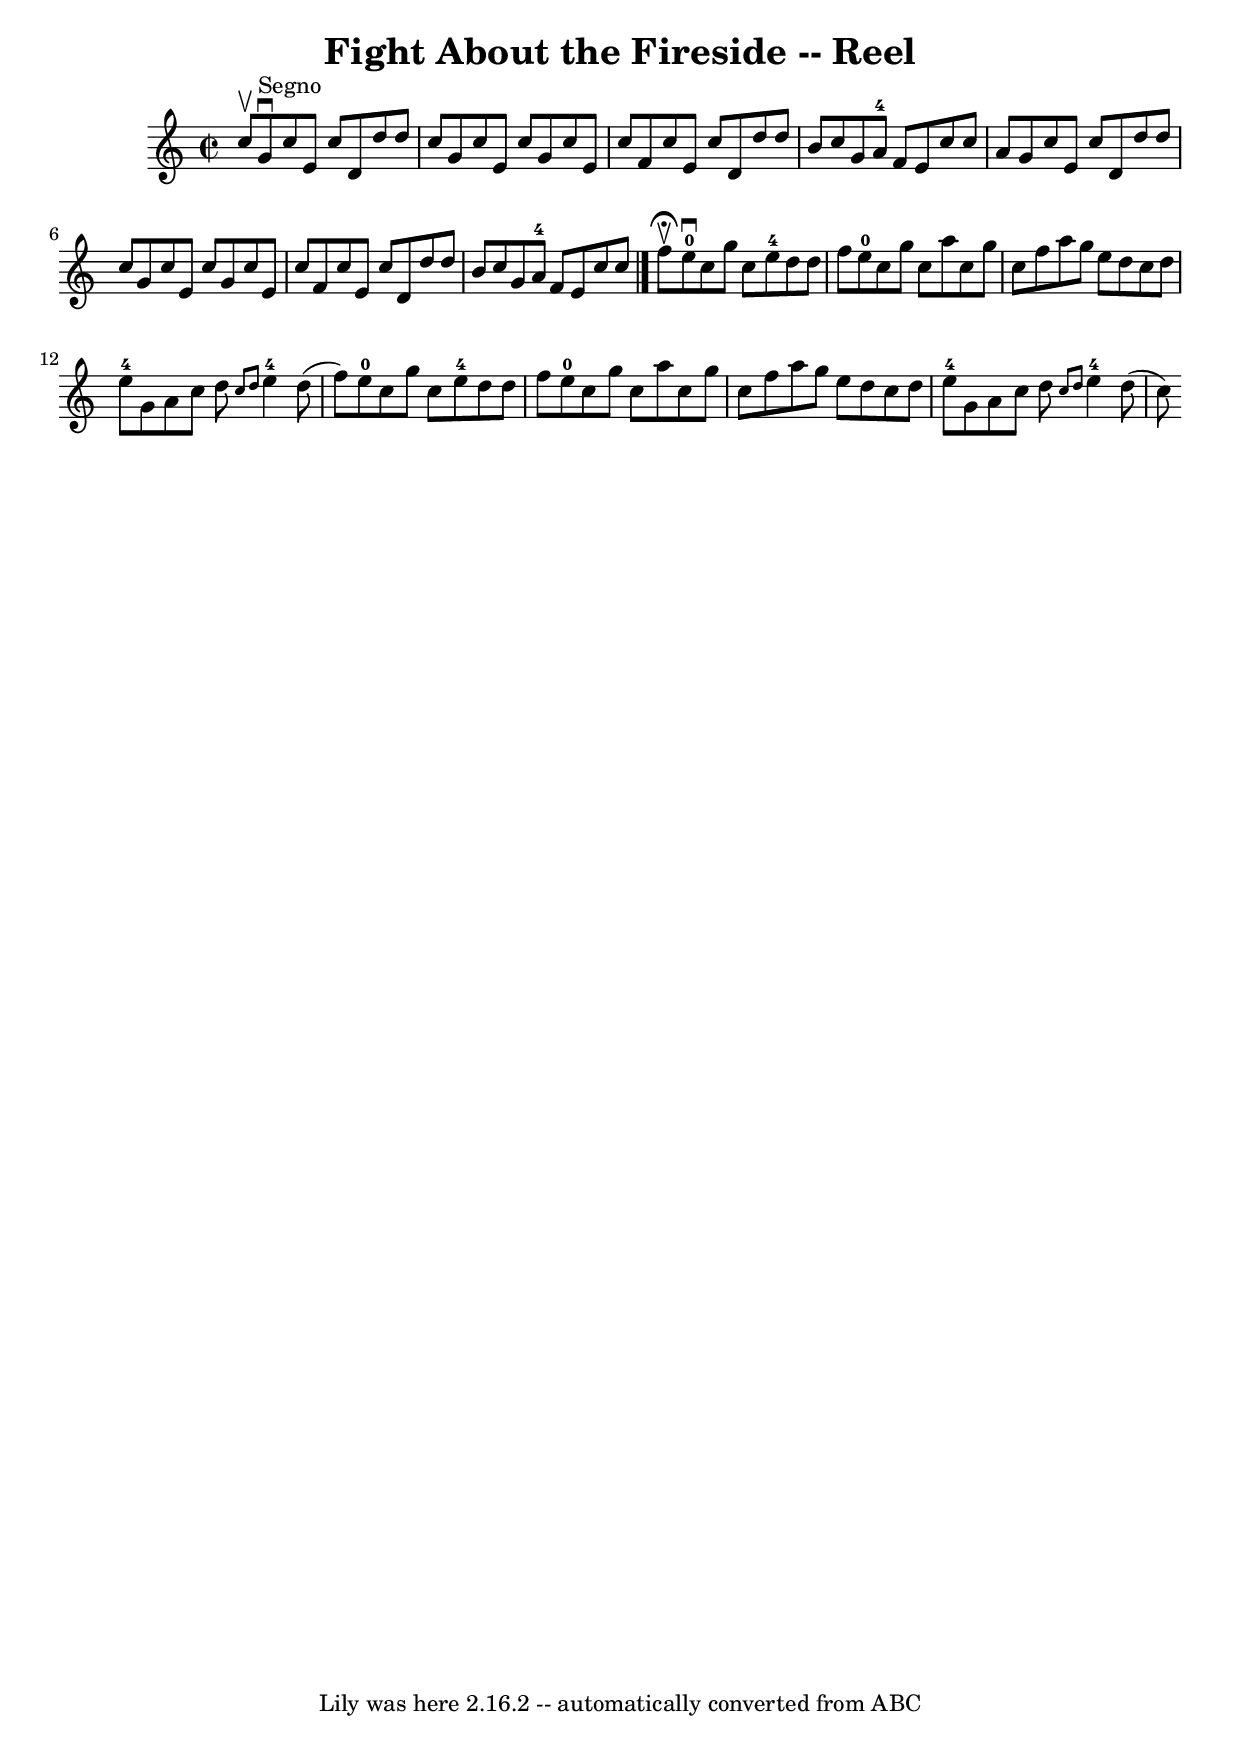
\version "2.16.2"
\include "Mammoth.ily"
\header {
  %% book = "Ryan's Mammoth Collection"
 crossRefNumber = "1"
 footnotes = "\\\\358"
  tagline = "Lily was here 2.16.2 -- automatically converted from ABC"
  title = "Fight About the Fireside -- Reel"

}
voicedefault =  {


  \override Staff.TimeSignature #'style = #'C
  \time 2/2 
  \key c \major c''8^\upbow    |
 g'8^"Segno"^\downbow c''8 e'8 c''8 d'8 d''8 d''8 c''8     |
 g'8 c''8 e'8 c''8 g'8 c''8 e'8 c''8     |
 f'8 c''8 e'8 c''8 d'8 d''8 d''8 b'8     |
 c''8 g'8 a'8-4 f'8 e'8 c''8 c''8 a'8     |
 g'8 c''8 e'8 c''8 d'8 d''8 d''8 c''8     |
 g'8 c''8 e'8 c''8 g'8 c''8 e'8 c''8     |
 f'8 c''8 e'8 c''8 d'8 d''8 d''8 b'8     |
 c''8 g'8 a'8-4 f'8 e'8 c''8 c''8       \bar "|." f''8^\fermata^\upbow  |
 e''8-0^\downbow c''8 g''8 c''8 e''8-4 d''8 d''8 f''8     |
 e''8-0 c''8 g''8 c''8 a''8 c''8 g''8 c''8     |
 f''8 a''8 g''8 e''8 d''8 c''8 d''8 e''8-4    |
 g'8    
 a'8 c''8 d''8  \grace { c''8 d''8   			} e''4-4 d''8 (f''8)    |
 e''8-0 c''8 g''8 c''8 e''8-4 d''8 d''8 f''8     |
 e''8-0 c''8 g''8 c''8 a''8 c''8 g''8 c''8     |
 f''8 a''8 g''8 e''8 d''8 c''8 d''8 e''8-4    |
 g'8 a'8 c''8 d''8  \grace { c''8 
			 d''8   			    } e''4-4 d''8 (c''8)       \bar " |."   

}

\score{
  <<

    \context Staff="default"
    {
      \voicedefault 
      
    }

  >>
  \layout {
    
  }
  \midi {
  }

}
